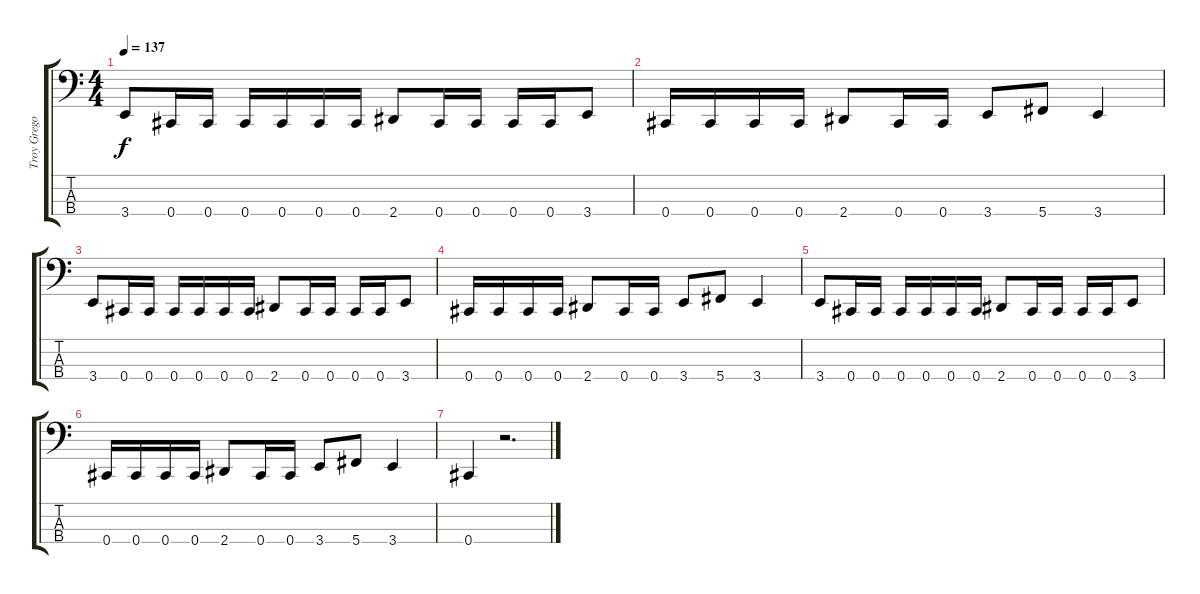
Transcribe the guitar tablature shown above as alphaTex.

\track ("Troy Gregory" "Troy Grego") {instrument electricbassfinger}
\staff {score tabs}
\tuning (Gb2 Db2 Ab1 Db1) {hide}
\ts (4 4)
\tempo 137
\clef f4
\ks c
3.4.8{dy f} 0.4.16 0.4.16 0.4.16 0.4.16 0.4.16 0.4.16 2.4.8 0.4.16 0.4.16 0.4.16 0.4.16 3.4.8 |
0.4.16 0.4.16 0.4.16 0.4.16 2.4.8 0.4.16 0.4.16 3.4.8 5.4.8 3.4.4 |
3.4.8 0.4.16 0.4.16 0.4.16 0.4.16 0.4.16 0.4.16 2.4.8 0.4.16 0.4.16 0.4.16 0.4.16 3.4.8 |
0.4.16 0.4.16 0.4.16 0.4.16 2.4.8 0.4.16 0.4.16 3.4.8 5.4.8 3.4.4 |
3.4.8 0.4.16 0.4.16 0.4.16 0.4.16 0.4.16 0.4.16 2.4.8 0.4.16 0.4.16 0.4.16 0.4.16 3.4.8 |
0.4.16 0.4.16 0.4.16 0.4.16 2.4.8 0.4.16 0.4.16 3.4.8 5.4.8 3.4.4 |
0.4.4 r.2{d}
